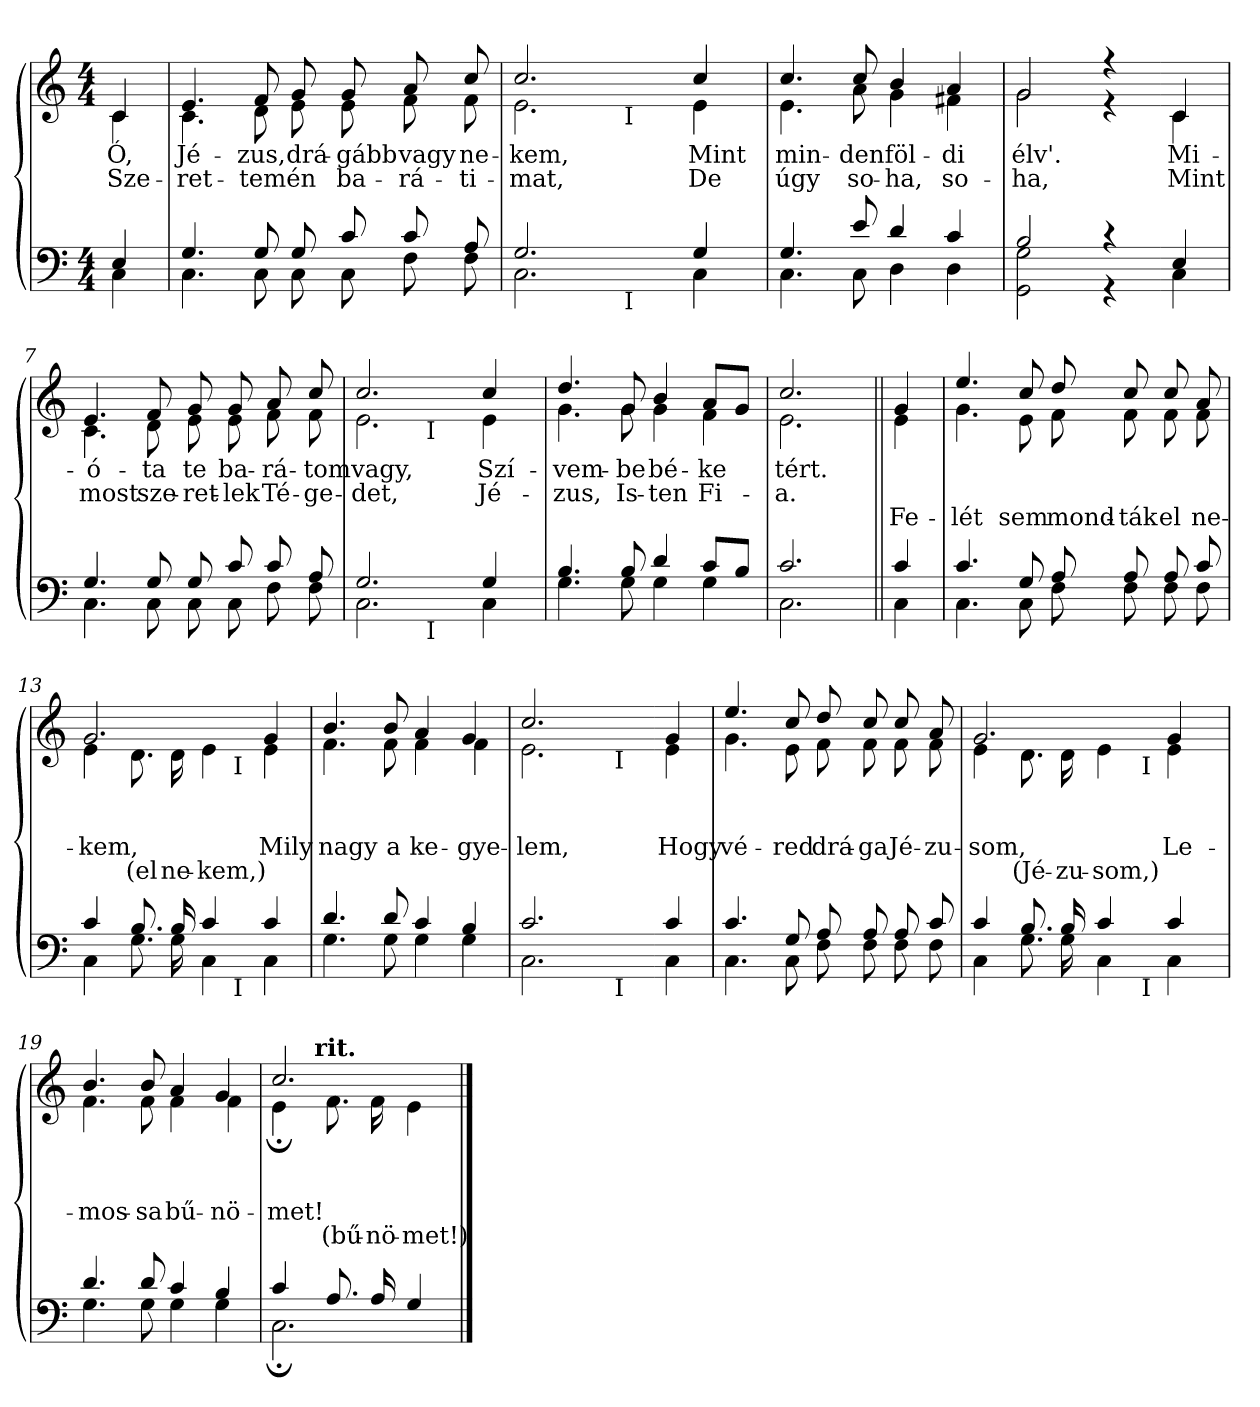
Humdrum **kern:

**kern	**kern	**text	**text	**text	**text
*part2	*part1	*part1	*part1	*part1	*part1
*staff2	*staff1	*staff1	*staff1	*staff1	*staff1
*clefF4	*clefG2	*	*	*	*
*k[]	*k[]	*	*	*	*
*C:	*C:	*	*	*	*
*M4/4	*M4/4	*	*	*	*
=1	=1	=1	=1	=1	=1
*^	*	*	*	*	*
!	!	!LO:TX:a:B:t=Legato	!	!	!	!
!	!	!	!LO:LY:b	!LO:LY:b	!	!
*	*	*^	*	*	*	*
4E/	4C\	4c/	4c\	Ó,	Sze-	.	.
=2	=2	=2	=2	=2	=2	=2	=2
!	!	!	!	!LO:LY:b	!LO:LY:b	!	!
4.G/	4.C\	4.e/	4.c\	Jé-	-ret-	.	.
!	!	!	!	!LO:LY:b	!LO:LY:b	!	!
8G/	8C\	8f/	8d\	-zus,	-tem	.	.
!	!	!	!	!LO:LY:b	!LO:LY:b	!	!
8G/	8C\	8g/	8e\	drá-	én	.	.
!	!	!	!	!LO:LY:b	!LO:LY:b	!	!
8c/	8C\	8g/	8e\	-gább	ba-	.	.
!	!	!	!	!LO:LY:b	!LO:LY:b	!	!
8c/	8F\	8a/	8f\	vagy	-rá-	.	.
!	!	!	!	!LO:LY:b	!LO:LY:b	!	!
8A/	8F\	8cc/	8f\	ne-	-ti-	.	.
*	*	*v	*v	*	*	*	*
=3	=3	=3	=3	=3	=3	=3
*	*	*^	*	*	*	*
!	!	!	!	!LO:LY:b	!LO:LY:b	!	!
*	*^	*	*^	*	*	*	*
2.G/	2.C\	4ryy	2.cc/	2.e\	4ryy	-kem,	-mat,	.	.
.	.	8ryy	.	.	8ryy	.	.	.	.
.	.	32ryy	.	.	32ryy	.	.	.	.
!	!	!	!	!	!LO:TX:b:t=I	!	!	!	!
!	!	!LO:TX:b:t=I	!	!	!	!	!	!	!
.	.	2ryy	.	.	2ryy	.	.	.	.
!	!	!	!	!	!	!LO:LY:b	!LO:LY:b	!	!
4G/	4C\	.	4cc/	4e\	.	Mint	De	.	.
.	.	16.ryy	.	.	16.ryy	.	.	.	.
*	*v	*v	*	*	*	*	*	*	*
*	*	*v	*v	*v	*	*	*	*
=4	=4	=4	=4	=4	=4	=4
*	*^	*^	*	*	*	*
*	*	*	*	*^	*	*	*	*
!	!	!	!	!	!	!LO:LY:b	!LO:LY:b	!	!
*	*v	*v	*	*	*	*	*	*	*
*	*	*	*v	*v	*	*	*	*
4.G/	4.C\	4.cc/	4.e\	min-	úgy	.	.
!	!	!	!	!LO:LY:b	!LO:LY:b	!	!
8e/	8C\	8cc/	8a\	-den	so-	.	.
!	!	!	!	!LO:LY:b	!LO:LY:b	!	!
4d/	4D\	4b/	4g\	föl-	-ha,	.	.
!	!	!	!	!LO:LY:b	!LO:LY:b	!	!
4c/	4D\	4a/	4f#X\	-di	so-	.	.
=5	=5	=5	=5	=5	=5	=5	=5
!	!	!	!	!LO:LY:b	!LO:LY:b	!	!
2B/	2GG\ 2G\	2g/	2g\	élv'.	-ha,	.	.
4r	4r	4r	4r	.	.	.	.
!!LO:LB:g=z	!!
=6-	=6-	=6-	=6-	=6-	=6-	=6-	=6-
!	!	!	!	!LO:LY:b	!LO:LY:b	!	!
4E/	4C\	4c/	4c\	Mi-	Mint	.	.
=7	=7	=7	=7	=7	=7	=7	=7
!	!	!	!	!LO:LY:b	!LO:LY:b	!	!
4.G/	4.C\	4.e/	4.c\	-ó-	most	.	.
!	!	!	!	!LO:LY:b	!LO:LY:b	!	!
8G/	8C\	8f/	8d\	-ta	sze-	.	.
!	!	!	!	!LO:LY:b	!LO:LY:b	!	!
8G/	8C\	8g/	8e\	te	-ret-	.	.
!	!	!	!	!LO:LY:b	!LO:LY:b	!	!
8c/	8C\	8g/	8e\	ba-	-lek	.	.
!	!	!	!	!LO:LY:b	!LO:LY:b	!	!
8c/	8F\	8a/	8f\	-rá-	Té-	.	.
!	!	!	!	!LO:LY:b	!LO:LY:b	!	!
8A/	8F\	8cc/	8f\	-tom	-ge-	.	.
*	*	*v	*v	*	*	*	*
=8	=8	=8	=8	=8	=8	=8
*	*	*^	*	*	*	*
!	!	!	!	!LO:LY:b	!LO:LY:b	!	!
*	*^	*	*^	*	*	*	*
2.G/	2.C\	4..ryy	2.cc/	2.e\	4..ryy	vagy,	-det,	.	.
!	!	!	!	!	!LO:TX:b:t=I	!	!	!	!
!	!	!LO:TX:b:t=I	!	!	!	!	!	!	!
.	.	2ryy	.	.	2ryy	.	.	.	.
!	!	!	!	!	!	!LO:LY:b	!LO:LY:b	!	!
4G/	4C\	.	4cc/	4e\	.	Szí-	Jé-	.	.
.	.	16ryy	.	.	16ryy	.	.	.	.
*	*v	*v	*	*	*	*	*	*	*
*	*	*v	*v	*v	*	*	*	*
=9	=9	=9	=9	=9	=9	=9
*	*^	*^	*	*	*	*
*	*	*	*	*^	*	*	*	*
!	!	!	!	!	!	!LO:LY:b	!LO:LY:b	!	!
*	*v	*v	*	*	*	*	*	*	*
*	*	*	*v	*v	*	*	*	*
4.B/	4.G\	4.dd/	4.g\	-vem-	-zus,	.	.
!	!	!	!	!LO:LY:b	!LO:LY:b	!	!
8B/	8G\	8g/	8g\	-be	Is-	.	.
!	!	!	!	!LO:LY:b	!LO:LY:b	!	!
4d/	4G\	4b/	4g\	bé-	-ten	.	.
!	!	!	!	!LO:LY:b	!LO:LY:b	!	!
8c/L	4G\	8a/L	4f\	-ke	Fi-	.	.
8B/J	.	8g/J	.	.	.	.	.
=10	=10	=10	=10	=10	=10	=10	=10
!	!	!	!	!LO:LY:b	!LO:LY:b	!	!
2.c/	2.C\	2.cc/	2.e\	tért.	-a.	.	.
!!LO:LB:g=z	!!
=11||	=11||	=11||	=11||	=11||	=11||	=11||	=11||
!	!	!	!	!	!	!LO:LY:b	!
4c/	4C\	4g/	4e\	.	.	Fe-	.
=12	=12	=12	=12	=12	=12	=12	=12
!	!	!	!	!	!	!LO:LY:b	!
4.c/	4.C\	4.ee/	4.g\	.	.	-lét	.
!	!	!	!	!	!	!LO:LY:b	!
8G/	8C\	8cc/	8e\	.	.	sem	.
!	!	!	!	!	!	!LO:LY:b	!
8A/	8F\	8dd/	8f\	.	.	mond-	.
!	!	!	!	!	!	!LO:LY:b	!
8A/	8F\	8cc/	8f\	.	.	-ták	.
!	!	!	!	!	!	!LO:LY:b	!
8A/	8F\	8cc/	8f\	.	.	el	.
!	!	!	!	!	!	!LO:LY:b	!
8c/	8F\	8a/	8f\	.	.	ne-	.
*	*	*v	*v	*	*	*	*
=13	=13	=13	=13	=13	=13	=13
*	*	*^	*	*	*	*
!	!	!	!	!	!	!LO:LY:b	!
*	*^	*	*^	*	*	*	*
4c/	4C\	2ryy	2.g/	4e\	2ryy	.	.	-kem,	.
!	!	!	!	!	!	!	!	!	!LO:LY:b
8.B/	8.G\	.	.	8.d\	.	.	.	.	(el
!	!	!	!	!	!	!	!	!	!LO:LY:b
16B/	16G\	.	.	16d\	.	.	.	.	ne-
!	!	!	!	!	!	!	!	!	!LO:LY:b
4c/	4C\	8ryy	.	4e\	8ryy	.	.	.	-kem,)
!	!	!	!	!	!LO:TX:b:t=I	!	!	!	!
!	!	!LO:TX:b:t=I	!	!	!	!	!	!	!
.	.	4.ryy	.	.	4.ryy	.	.	.	.
!	!	!	!	!	!	!	!	!LO:LY:b	!
4c/	4C\	.	4g/	4e\	.	.	.	Mily	.
*	*v	*v	*	*	*	*	*	*	*
*	*	*v	*v	*v	*	*	*	*
=14	=14	=14	=14	=14	=14	=14
*	*^	*^	*	*	*	*
*	*	*	*	*^	*	*	*	*
!	!	!	!	!	!	!	!	!LO:LY:b	!
*	*v	*v	*	*	*	*	*	*	*
*	*	*	*v	*v	*	*	*	*
4.d/	4.G\	4.b/	4.f\	.	.	nagy	.
!	!	!	!	!	!	!LO:LY:b	!
8d/	8G\	8b/	8f\	.	.	a	.
!	!	!	!	!	!	!LO:LY:b	!
4c/	4G\	4a/	4f\	.	.	ke-	.
!	!	!	!	!	!	!LO:LY:b	!
4B/	4G\	4g/	4f\	.	.	-gye-	.
*	*	*v	*v	*	*	*	*
=15	=15	=15	=15	=15	=15	=15
*	*	*^	*	*	*	*
!	!	!	!	!	!	!LO:LY:b	!
*	*^	*	*^	*	*	*	*
2.c/	2.C\	2ryy	2.cc/	2.e\	2ryy	.	.	-lem,	.
.	.	16ryy	.	.	16ryy	.	.	.	.
!	!	!	!	!	!LO:TX:b:t=I	!	!	!	!
!	!	!LO:TX:b:t=I	!	!	!	!	!	!	!
.	.	8.ryy	.	.	8.ryy	.	.	.	.
*	*v	*v	*	*	*	*	*	*	*
*	*	*v	*v	*v	*	*	*	*
!!LO:LB:g=z
=16-	=16-	=16-	=16-	=16-	=16-	=16-
*	*^	*^	*	*	*	*
*	*	*	*	*^	*	*	*	*
!	!	!	!	!	!	!	!	!LO:LY:b	!
*	*v	*v	*	*	*	*	*	*	*
*	*	*	*v	*v	*	*	*	*
4c/	4C\	4g/	4e\	.	.	Hogy	.
=17	=17	=17	=17	=17	=17	=17	=17
!	!	!	!	!	!	!LO:LY:b	!
4.c/	4.C\	4.ee/	4.g\	.	.	vé-	.
!	!	!	!	!	!	!LO:LY:b	!
8G/	8C\	8cc/	8e\	.	.	-red	.
!	!	!	!	!	!	!LO:LY:b	!
8A/	8F\	8dd/	8f\	.	.	drá-	.
!	!	!	!	!	!	!LO:LY:b	!
8A/	8F\	8cc/	8f\	.	.	-ga	.
!	!	!	!	!	!	!LO:LY:b	!
8A/	8F\	8cc/	8f\	.	.	Jé-	.
!	!	!	!	!	!	!LO:LY:b	!
8c/	8F\	8a/	8f\	.	.	-zu-	.
*	*	*v	*v	*	*	*	*
=18	=18	=18	=18	=18	=18	=18
*	*	*^	*	*	*	*
!	!	!	!	!	!	!LO:LY:b	!
*	*^	*	*^	*	*	*	*
4c/	4C\	2ryy	2.g/	4e\	2ryy	.	.	-som,	.
!	!	!	!	!	!	!	!	!	!LO:LY:b
8.B/	8.G\	.	.	8.d\	.	.	.	.	(Jé-
!	!	!	!	!	!	!	!	!	!LO:LY:b
16B/	16G\	.	.	16d\	.	.	.	.	-zu-
!	!	!	!	!	!	!	!	!	!LO:LY:b
4c/	4C\	8ryy	.	4e\	8ryy	.	.	.	-som,)
.	.	32ryy	.	.	32ryy	.	.	.	.
!	!	!	!	!	!LO:TX:b:t=I	!	!	!	!
!	!	!LO:TX:b:t=I	!	!	!	!	!	!	!
.	.	4ryy	.	.	4ryy	.	.	.	.
!	!	!	!	!	!	!	!	!LO:LY:b	!
4c/	4C\	.	4g/	4e\	.	.	.	Le-	.
.	.	16.ryy	.	.	16.ryy	.	.	.	.
*	*v	*v	*	*	*	*	*	*	*
*	*	*v	*v	*v	*	*	*	*
=19	=19	=19	=19	=19	=19	=19
*	*^	*^	*	*	*	*
*	*	*	*	*^	*	*	*	*
!	!	!	!	!	!	!	!	!LO:LY:b	!
*	*v	*v	*	*	*	*	*	*	*
*	*	*	*v	*v	*	*	*	*
4.d/	4.G\	4.b/	4.f\	.	.	-mos-	.
!	!	!	!	!	!	!LO:LY:b	!
8d/	8G\	8b/	8f\	.	.	-sa	.
!	!	!	!	!	!	!LO:LY:b	!
4c/	4G\	4a/	4f\	.	.	bű-	.
!	!	!	!	!	!	!LO:LY:b	!
4B/	4G\	4g/	4f\	.	.	-nö-	.
*	*	*v	*v	*	*	*	*
=20	=20	=20	=20	=20	=20	=20
*	*	*^	*	*	*	*
!	!	!	!	!	!	!LO:LY:b	!
*	*	*	*^	*	*	*	*
4c/	2.C;<\	2.cc/	4e;<\	8..ryy	.	.	-met!	.
!	!	!	!	!LO:TX:a:B:t=rit.	!	!	!	!
.	.	.	.	2ryy	.	.	.	.
!	!	!	!	!	!	!	!	!LO:LY:b
8.A/	.	.	8.f\	.	.	.	.	(bű-
!	!	!	!	!	!	!	!	!LO:LY:b
16A/	.	.	16f\	.	.	.	.	-nö-
!	!	!	!	!	!	!	!	!LO:LY:b
4G/	.	.	4e\	.	.	.	.	-met!)
.	.	.	.	32ryy	.	.	.	.
*v	*v	*	*	*	*	*	*	*
*	*v	*v	*v	*	*	*	*
==	==	==	==	==	==
*-	*-	*-	*-	*-	*-
